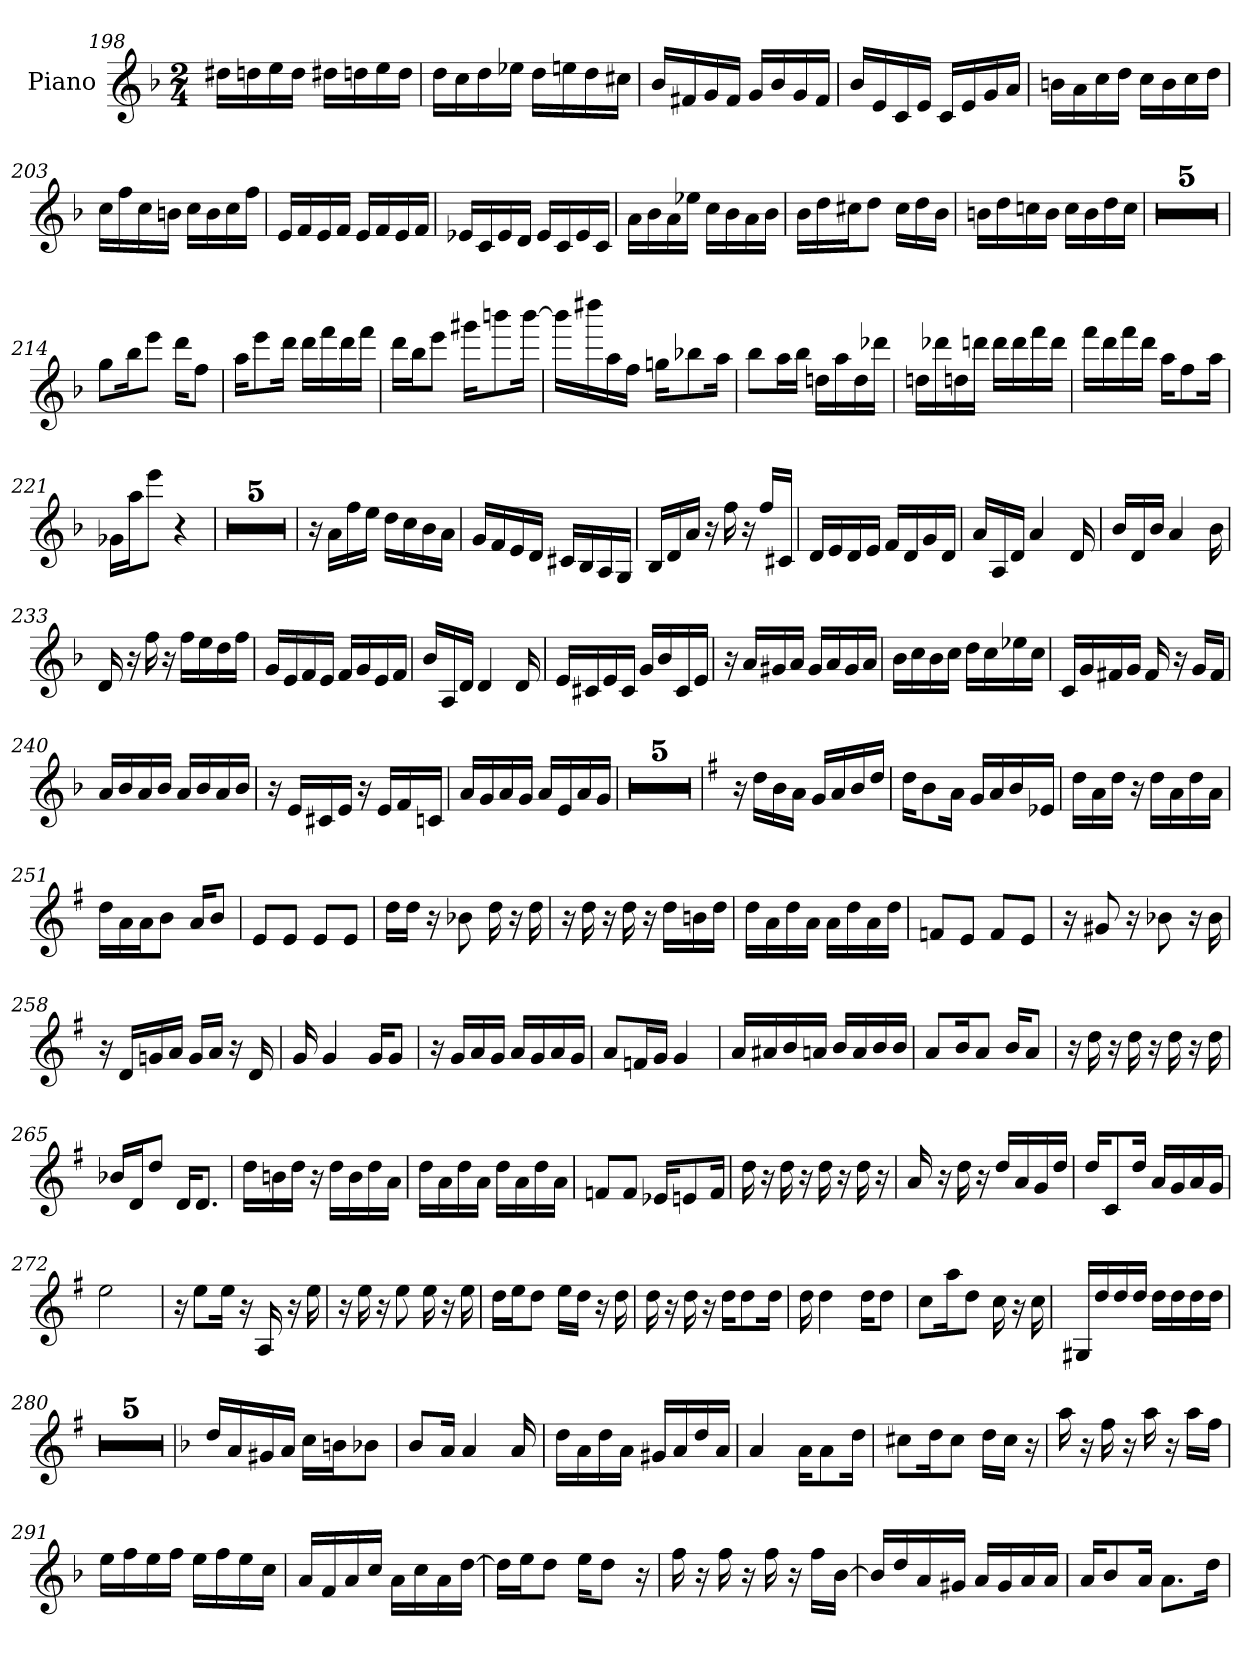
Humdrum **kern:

**kern
*part1
*staff1
*I"Piano
*I'Pno
!!LO:LB:g=z
*clefG2
*k[b-]
*F:
*M2/4
=198
16dd#X\LL
16ddn\
16ee\
16dd\JJ
16dd#X\LL
16ddn\
16ee\
16dd\JJ
=199
16dd\LL
16cc\
16dd\
16ee-X\JJ
16dd\LL
16een\
16dd\
16cc#X\JJ
=200
16b-/LL
16f#X/
16g/
16f#/JJ
16g/LL
16b-/
16g/
16f#/JJ
=201
16b-/LL
16e/
16c/
16e/JJ
16c/LL
16e/
16g/
16a/JJ
=202
16bn\LL
16a\
16cc\
16dd\JJ
16cc\LL
16b\
16cc\
16dd\JJ
!!LO:LB:g=z
=203
16cc\LL
16ff\
16cc\
16bn\JJ
16cc\LL
16b\
16cc\
16ff\JJ
=204
16e/LL
16f/
16e/
16f/JJ
16e/LL
16f/
16e/
16f/JJ
=205
16e-X/LL
16c/
16e-/
16d/JJ
16e-/LL
16c/
16e-/
16c/JJ
=206
16a\LL
16b-\
16a\
16ee-X\JJ
16cc\LL
16b-\
16a\
16b-\JJ
=207
16b-\LL
16dd\
16cc#X\J
8dd\J
16cc#\LL
16dd\
16b-\JJ
!!LO:LB:g=z
=208
16bn\LL
16dd\
16ccn\
16b\JJ
16cc\LL
16b\
16dd\
16cc\JJ
=209
2r
=210
2r
=211
2r
=212
2r
=213
2r
=214
!!LO:REH:place=s1:b:enc=none:fs=14:t=Melody 10
*MM60
8gg\L
16bb-\K
8eee\J
16ddd\KL
8ff\J
=215
16aa\KL
8eee\
16ddd\Jk
16ddd\LL
16fff\
16ddd\
16fff\JJ
!!LO:LB:g=z
=216
16ddd\LL
16bb-\J
8eee\J
16ggg#X\KL
8bbbn\
[16bbb\Jk
=217
16bbb\LL]
16dddd#X\
16aa\
16ff\JJ
16ggn\KL
8bb-X\
16aa\Jk
=218
8bb-\L
16aa\L
16bb-\JJ
16ddn\LL
16aa\
16dd\
16ddd-X\JJ
=219
16ddn\LL
16ddd-X\
16ddn\
16dddn\JJ
16ddd\LL
16ddd\
16fff\
16ddd\JJ
=220
16fff\LL
16ddd\
16fff\
16ddd\JJ
16aa\KL
8ff\
16aa\Jk
!!LO:LB:g=z
=221
16g-X\LL
16aa\J
8eee\J
4r
=222
2r
=223
2r
=224
2r
=225
2r
=226
2r
=227
!!LO:REH:place=s1:b:enc=none:fs=14:t=Melody 11
*MM60
16r
16a\LL
16ff\
16ee\JJ
16dd\LL
16cc\
16b-\
16a\JJ
=228
16g/LL
16f/
16e/
16d/JJ
16c#X/LL
16B-/
16A/
16G/JJ
!!LO:LB:g=z
=229
16B-/LL
16d/
16a/JJ
16r
16ff\
16r
16ff/LL
16c#X/JJ
=230
16d/LL
16e/
16d/
16e/JJ
16f/LL
16d/
16g/
16d/JJ
=231
16a/LL
16A/
16d/JJ
4a/
16d/
=232
16b-/LL
16d/
16b-/JJ
4a/
16b-\
=233
16d/
16r
16ff\
16r
16ff\LL
16ee\
16dd\
16ff\JJ
!!LO:LB:g=z
=234
16g/LL
16e/
16f/
16e/JJ
16f/LL
16g/
16e/
16f/JJ
=235
16b-/LL
16A/
16d/JJ
4d/
16d/
=236
16e/LL
16c#X/
16e/
16c#/JJ
16g/LL
16b-/
16c#/
16e/JJ
=237
16r
16a/LL
16g#X/
16a/JJ
16g#/LL
16a/
16g#/
16a/JJ
=238
16b-\LL
16cc\
16b-\
16cc\JJ
16dd\LL
16cc\
16ee-X\
16cc\JJ
!!LO:LB:g=z
=239
16c/LL
16g/
16f#X/
16g/JJ
16f#/
16r
16g/LL
16f#/JJ
=240
16a/LL
16b-/
16a/
16b-/JJ
16a/LL
16b-/
16a/
16b-/JJ
=241
16r
16e/LL
16c#X/
16e/JJ
16r
16e/LL
16f/
16cn/JJ
=242
16a/LL
16g/
16a/
16g/JJ
16a/LL
16e/
16a/
16g/JJ
=243
2r
=244
2r
!!LO:LB:g=z
=245
2r
=246
2r
=247
2r
=248
!!LO:REH:place=s1:b:enc=none:fs=14:t=Melody 12
*k[f#]
*G:
*MM60
16r
16dd\LL
16b\
16a\JJ
16g/LL
16a/
16b/
16dd/JJ
=249
16dd\KL
8b\
16a\Jk
16g/LL
16a/
16b/
16e-X/JJ
=250
16dd\LL
16a\
16dd\JJ
16r
16dd\LL
16a\
16dd\
16a\JJ
=251
16dd\LL
16a\
16a\J
8b\J
16a/KL
8b/J
!!LO:LB:g=z
=252
8e/L
8e/J
8e/L
8e/J
=253
16dd\LL
16dd\JJ
16r
8b-X\
16dd\
16r
16dd\
=254
16r
16dd\
16r
16dd\
16r
16dd\LL
16bn\
16dd\JJ
=255
16dd\LL
16a\
16dd\
16a\JJ
16a\LL
16dd\
16a\
16dd\JJ
=256
8fn/L
8e/J
8f/L
8e/J
=257
16r
8g#X/
16r
8b-X\
16r
16b-\
!!LO:PB:g=z
=258
16r
16d/LL
16gn/
16a/JJ
16g/LL
16a/JJ
16r
16d/
=259
16g/
4g/
16g/KL
8g/J
=260
16r
16g/LL
16a/
16g/JJ
16a/LL
16g/
16a/
16g/JJ
=261
8a/L
16fn/L
16g/JJ
4g/
=262
16a/LL
16a#X/
16b/
16an/JJ
16b/LL
16a/
16b/
16b/JJ
=263
8a/L
16b/K
8a/J
16b/KL
8a/J
!!LO:LB:g=z
=264
16r
16dd\
16r
16dd\
16r
16dd\
16r
16dd\
=265
16b-X/LL
16d/J
8dd/J
16d/KL
8.d/J
=266
16dd\LL
16bn\
16dd\JJ
16r
16dd\LL
16b\
16dd\
16a\JJ
=267
16dd\LL
16a\
16dd\
16a\JJ
16dd\LL
16a\
16dd\
16a\JJ
=268
8fn/L
8f/J
16e-X/KL
8en/
16f/Jk
!!LO:LB:g=z
=269
16dd\
16r
16dd\
16r
16dd\
16r
16dd\
16r
=270
16a/
16r
16dd\
16r
16dd/LL
16a/
16g/
16dd/JJ
=271
16dd/KL
8c/
16dd/Jk
16a/LL
16g/
16a/
16g/JJ
=272
2ee\
=273
16r
8ee\L
16ee\Jk
16r
16A/
16r
16ee\
=274
16r
16ee\
16r
8ee\
16ee\
16r
16ee\
!!LO:LB:g=z
=275
16dd\LL
16ee\J
8dd\J
16ee\LL
16dd\JJ
16r
16dd\
=276
16dd\
16r
16dd\
16r
16dd\KL
8dd\
16dd\Jk
=277
16dd\
4dd\
16dd\KL
8dd\J
=278
8cc\L
16aa\K
8dd\J
16cc\
16r
16cc\
=279
16G#X/LL
16dd/
16dd/
16dd/JJ
16dd\LL
16dd\
16dd\
16dd\JJ
=280
2r
=281
2r
!!LO:LB:g=z
=282
2r
=283
2r
=284
2r
=285
!!LO:REH:place=s1:b:enc=none:fs=14:t=Melody 13
*k[b-]
*F:
*MM60
16dd/LL
16a/
16g#X/
16a/JJ
16cc\LL
16bn\J
8b-X\J
=286
8b-/L
16a/Jk
4a/
16a/
=287
16dd\LL
16a\
16dd\
16a\JJ
16g#X/LL
16a/
16dd/
16a/JJ
=288
4a/
16a\KL
8a\
16dd\Jk
!!LO:LB:g=z
=289
8cc#X\L
16dd\K
8cc#\J
16dd\LL
16cc#\JJ
16r
=290
16aa\
16r
16ff\
16r
16aa\
16r
16aa\LL
16ff\JJ
=291
16ee\LL
16ff\
16ee\
16ff\JJ
16ee\LL
16ff\
16ee\
16cc\JJ
=292
16a/LL
16f/
16a/
16cc/JJ
16a\LL
16cc\
16a\
[16dd\JJ
=293
16dd\LL]
16ee\J
8dd\J
16ee\KL
8dd\J
16r
!!LO:LB:g=z
=294
16ff\
16r
16ff\
16r
16ff\
16r
16ff\LL
[16b-\JJ
=295
16b-/LL]
16dd/
16a/
16g#X/JJ
16a/LL
16g#/
16a/
16a/JJ
=296
16a/KL
8b-/
16a/Jk
8.a\L
16dd\Jk
=
*-
